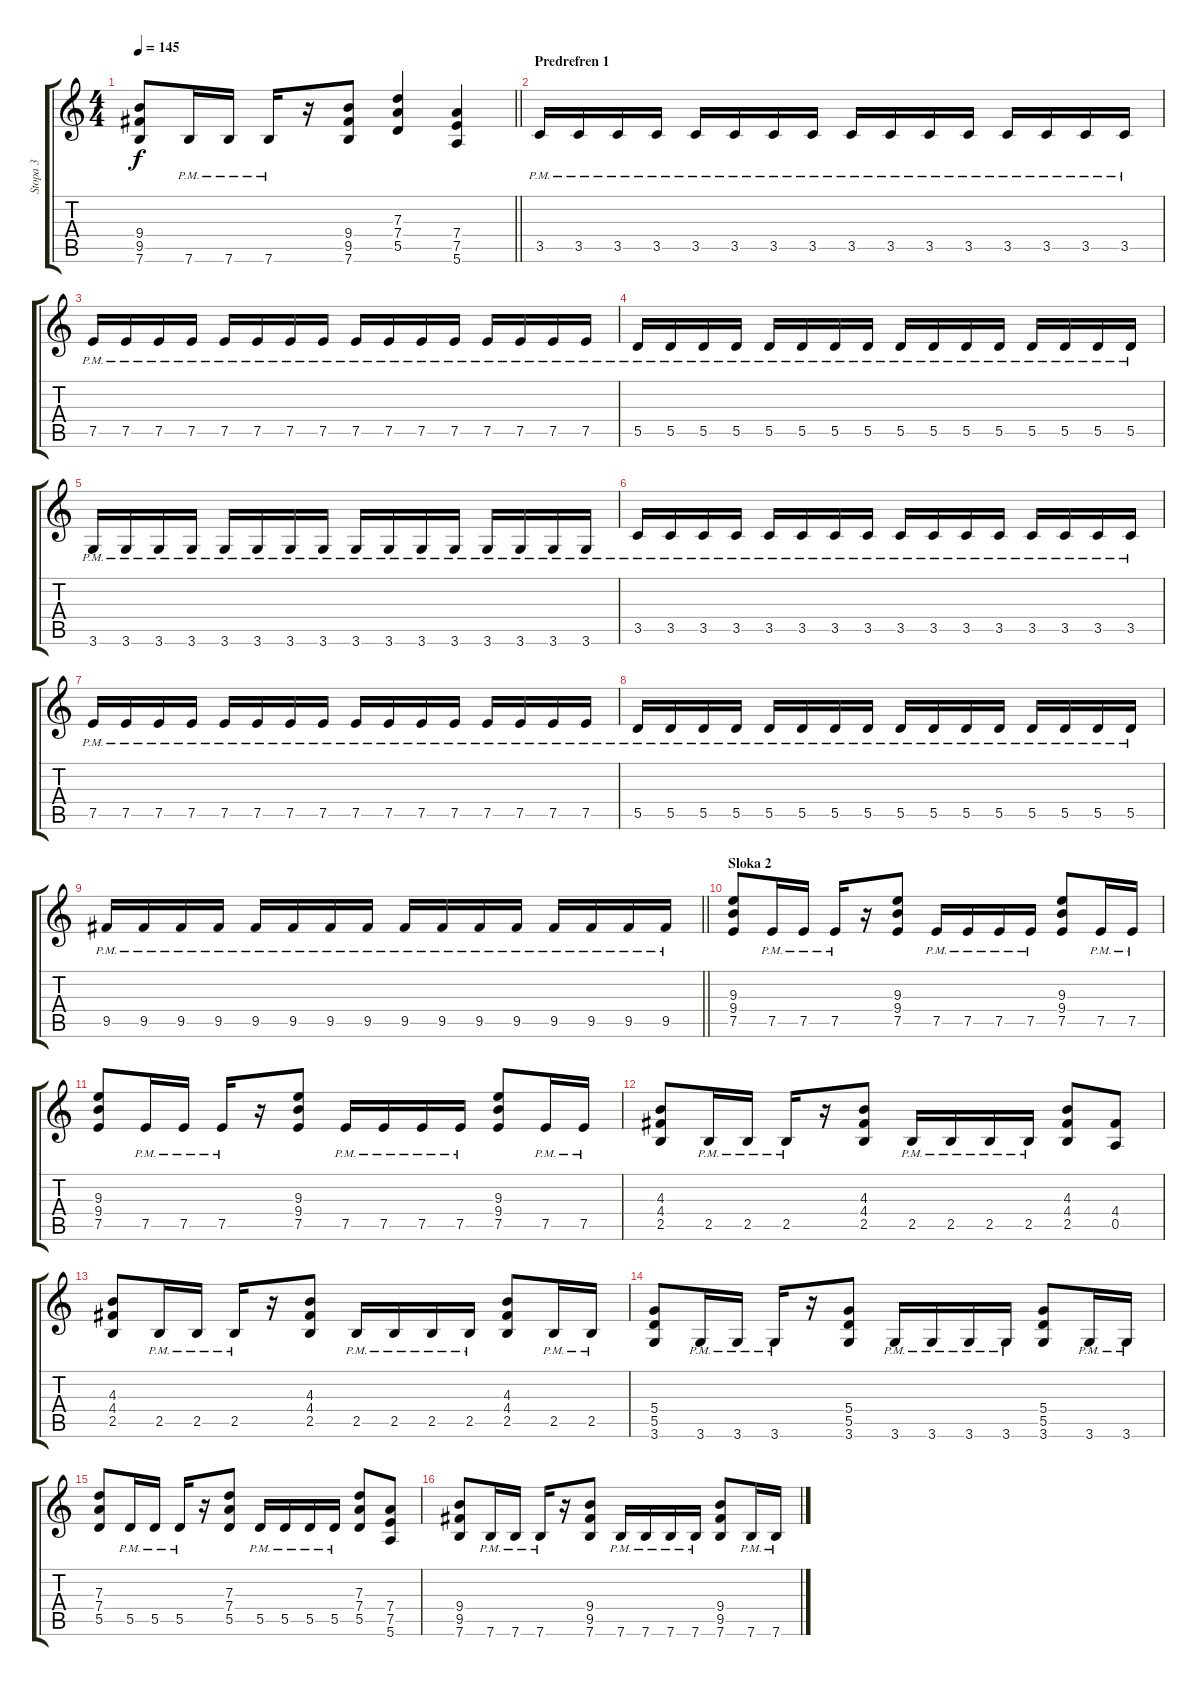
\track ("Stopa 3" "Stopa 3") {instrument distortionguitar}
\staff {score tabs}
\tuning (E4 B3 G3 D3 A2 E2) {hide}
\ts (4 4)
\tempo 145
\clef g2
\barLineRight lightlight
\ks c
(9.4 9.5 7.6).8{dy f} 7.6{pm}.16 7.6{pm}.16 7.6{pm}.16 r.16 (9.4 9.5 7.6).8 (7.3 7.4 5.5).4 (7.4 7.5 5.6).4 |
\section ("" "Predrefren 1")
3.5{pm}.16 3.5{pm}.16 3.5{pm}.16 3.5{pm}.16 3.5{pm}.16 3.5{pm}.16 3.5{pm}.16 3.5{pm}.16 3.5{pm}.16 3.5{pm}.16 3.5{pm}.16 3.5{pm}.16 3.5{pm}.16 3.5{pm}.16 3.5{pm}.16 3.5{pm}.16 |
7.5{pm}.16 7.5{pm}.16 7.5{pm}.16 7.5{pm}.16 7.5{pm}.16 7.5{pm}.16 7.5{pm}.16 7.5{pm}.16 7.5{pm}.16 7.5{pm}.16 7.5{pm}.16 7.5{pm}.16 7.5{pm}.16 7.5{pm}.16 7.5{pm}.16 7.5{pm}.16 |
5.5{pm}.16 5.5{pm}.16 5.5{pm}.16 5.5{pm}.16 5.5{pm}.16 5.5{pm}.16 5.5{pm}.16 5.5{pm}.16 5.5{pm}.16 5.5{pm}.16 5.5{pm}.16 5.5{pm}.16 5.5{pm}.16 5.5{pm}.16 5.5{pm}.16 5.5{pm}.16 |
3.6{pm}.16 3.6{pm}.16 3.6{pm}.16 3.6{pm}.16 3.6{pm}.16 3.6{pm}.16 3.6{pm}.16 3.6{pm}.16 3.6{pm}.16 3.6{pm}.16 3.6{pm}.16 3.6{pm}.16 3.6{pm}.16 3.6{pm}.16 3.6{pm}.16 3.6{pm}.16 |
3.5{pm}.16 3.5{pm}.16 3.5{pm}.16 3.5{pm}.16 3.5{pm}.16 3.5{pm}.16 3.5{pm}.16 3.5{pm}.16 3.5{pm}.16 3.5{pm}.16 3.5{pm}.16 3.5{pm}.16 3.5{pm}.16 3.5{pm}.16 3.5{pm}.16 3.5{pm}.16 |
7.5{pm}.16 7.5{pm}.16 7.5{pm}.16 7.5{pm}.16 7.5{pm}.16 7.5{pm}.16 7.5{pm}.16 7.5{pm}.16 7.5{pm}.16 7.5{pm}.16 7.5{pm}.16 7.5{pm}.16 7.5{pm}.16 7.5{pm}.16 7.5{pm}.16 7.5{pm}.16 |
5.5{pm}.16 5.5{pm}.16 5.5{pm}.16 5.5{pm}.16 5.5{pm}.16 5.5{pm}.16 5.5{pm}.16 5.5{pm}.16 5.5{pm}.16 5.5{pm}.16 5.5{pm}.16 5.5{pm}.16 5.5{pm}.16 5.5{pm}.16 5.5{pm}.16 5.5{pm}.16 |
\barLineRight lightlight
9.5{pm}.16 9.5{pm}.16 9.5{pm}.16 9.5{pm}.16 9.5{pm}.16 9.5{pm}.16 9.5{pm}.16 9.5{pm}.16 9.5{pm}.16 9.5{pm}.16 9.5{pm}.16 9.5{pm}.16 9.5{pm}.16 9.5{pm}.16 9.5{pm}.16 9.5{pm}.16 |
\section ("" "Sloka 2")
(9.3 9.4 7.5).8 7.5{pm}.16 7.5{pm}.16 7.5{pm}.16 r.16 (9.3 9.4 7.5).8 7.5{pm}.16 7.5{pm}.16 7.5{pm}.16 7.5{pm}.16 (9.3 9.4 7.5).8 7.5{pm}.16 7.5{pm}.16 |
(9.3 9.4 7.5).8 7.5{pm}.16 7.5{pm}.16 7.5{pm}.16 r.16 (9.3 9.4 7.5).8 7.5{pm}.16 7.5{pm}.16 7.5{pm}.16 7.5{pm}.16 (9.3 9.4 7.5).8 7.5{pm}.16 7.5{pm}.16 |
(4.3 4.4 2.5).8 2.5{pm}.16 2.5{pm}.16 2.5{pm}.16 r.16 (4.3 4.4 2.5).8 2.5{pm}.16 2.5{pm}.16 2.5{pm}.16 2.5{pm}.16 (4.3 4.4 2.5).8 (4.4 0.5).8 |
(4.3 4.4 2.5).8 2.5{pm}.16 2.5{pm}.16 2.5{pm}.16 r.16 (4.3 4.4 2.5).8 2.5{pm}.16 2.5{pm}.16 2.5{pm}.16 2.5{pm}.16 (4.3 4.4 2.5).8 2.5{pm}.16 2.5{pm}.16 |
(5.4 5.5 3.6).8 3.6{pm}.16 3.6{pm}.16 3.6{pm}.16 r.16 (5.4 5.5 3.6).8 3.6{pm}.16 3.6{pm}.16 3.6{pm}.16 3.6{pm}.16 (5.4 5.5 3.6).8 3.6{pm}.16 3.6{pm}.16 |
(7.3 7.4 5.5).8 5.5{pm}.16 5.5{pm}.16 5.5{pm}.16 r.16 (7.3 7.4 5.5).8 5.5{pm}.16 5.5{pm}.16 5.5{pm}.16 5.5{pm}.16 (7.3 7.4 5.5).8 (7.4 7.5 5.6).8 |
(9.4 9.5 7.6).8 7.6{pm}.16 7.6{pm}.16 7.6{pm}.16 r.16 (9.4 9.5 7.6).8 7.6{pm}.16 7.6{pm}.16 7.6{pm}.16 7.6{pm}.16 (9.4 9.5 7.6).8 7.6{pm}.16 7.6{pm}.16
